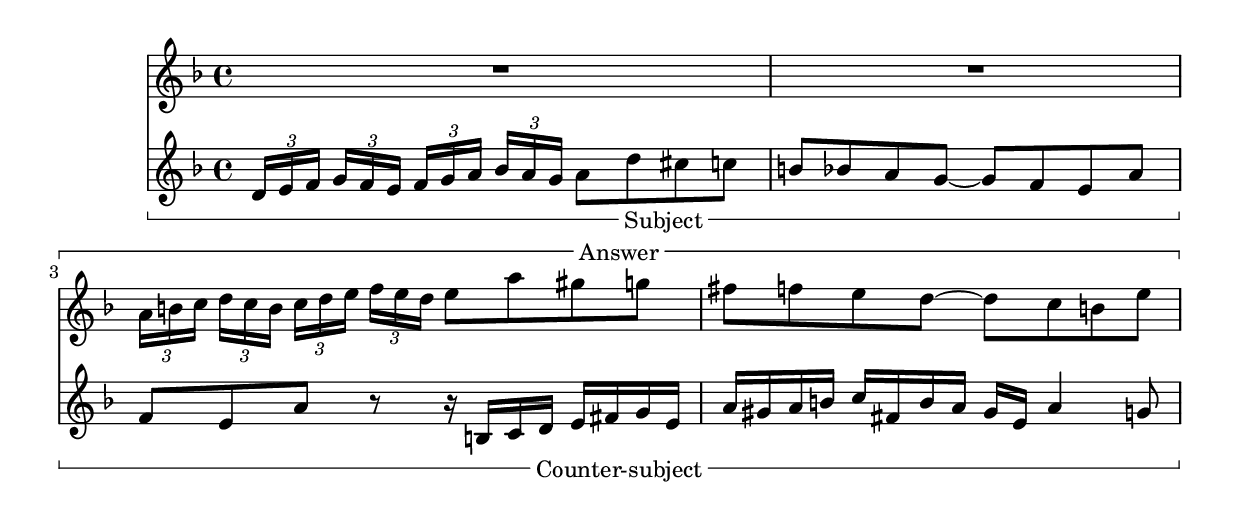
%% DO NOT EDIT this file manually; it was automatically
%% generated from the LilyPond Snippet Repository
%% (http://lsr.di.unimi.it).
%%
%% Make any changes in the LSR itself, or in
%% `Documentation/snippets/new/`, then run
%% `scripts/auxiliar/makelsr.pl`.
%%
%% This file is in the public domain.

\version "2.24.0"

\header {
  lsrtags = "editorial-annotations"

  texidoc = "
Measure spanners are an alternate way to print annotated brackets.  As
opposed to horizontal brackets, they extend between two bar lines
rather than two notes.  The text is displayed in the center of the
bracket.
"

  doctitle = "Measure spanner"
} % begin verbatim


\paper { tagline = ##f }

\layout {
  \context {
    \Staff
    \consists Measure_spanner_engraver
  }
}

<<
  \new Staff \relative c'' {
    \key d \minor
    R1*2
    \tweak text "Answer"
    \startMeasureSpanner
    \tuplet 3/2 8 {
      a16[ b c] d[ c b]  c[ d e] f[ e d]
    }
    e8 a gis g
    fis f e d~ d c b e
    \stopMeasureSpanner
  }
  \new Staff \relative c' {
    \key d \minor
    \tweak text "Subject"
    \tweak direction #DOWN
    \startMeasureSpanner
    \tuplet 3/2 8 {
      d16[ e f] g[ f e] f[ g a] bes[ a g]
    }
    a8 d cis c
    b bes a g~ g f e a
    \stopMeasureSpanner
    \tweak text "Counter-subject"
    \tweak direction #DOWN
    \startMeasureSpanner
    f8 e a r r16 b, c d e fis g e
    a gis a b c fis, b a gis e a4 g8
    \stopMeasureSpanner
  }
>>
